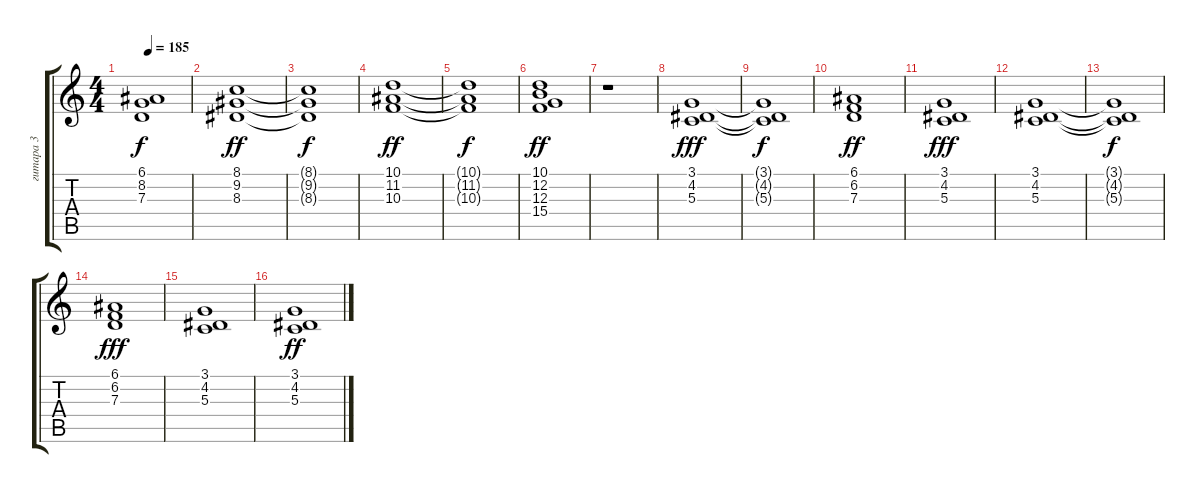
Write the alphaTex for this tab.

\track ("гитара 3" "гитара 3") {instrument stringensemble2}
\staff {score tabs}
\tuning (E4 B3 G3 D3 A2 E2) {hide}
\ts (4 4)
\tempo 185
\clef g2
\ks c
(6.1{t} 8.2{t} 7.3{t}).1{dy f} |
(8.1 9.2 8.3).1{dy ff} |
(8.1{t} 9.2{t} 8.3{t}).1{dy f} |
(10.1 11.2 10.3).1{dy ff} |
(10.1{t} 11.2{t} 10.3{t}).1{dy f} |
(10.1 12.2 12.3 15.4).1{dy ff} |
r.1 |
(3.1 4.2 5.3).1{dy fff} |
(3.1{t} 4.2{t} 5.3{t}).1{dy f} |
(6.1 6.2 7.3).1{dy ff} |
(3.1 4.2 5.3).1{dy fff} |
(3.1 4.2 5.3).1 |
(3.1{t} 4.2{t} 5.3{t}).1{dy f} |
(6.1 6.2 7.3).1{dy fff} |
(3.1 4.2 5.3).1 |
(3.1 4.2 5.3).1{dy ff}
